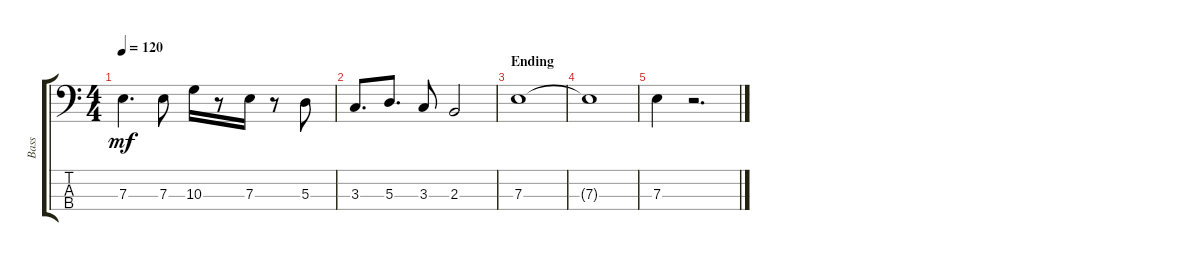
\track ("Bass" "Bass") {instrument electricbassfinger}
\staff {score tabs}
\tuning (G2 D2 A1 E1) {hide}
\ts (4 4)
\tempo 120
\clef f4
\ks c
7.3.4{d dy mf} 7.3.8 10.3.16 r.8 7.3.16 r.8 5.3.8 |
3.3.8{d} 5.3.8{d} 3.3.8 2.3.2 |
\section ("" "Ending")
7.3.1 |
7.3{t}.1 |
7.3.4 r.2{d}
